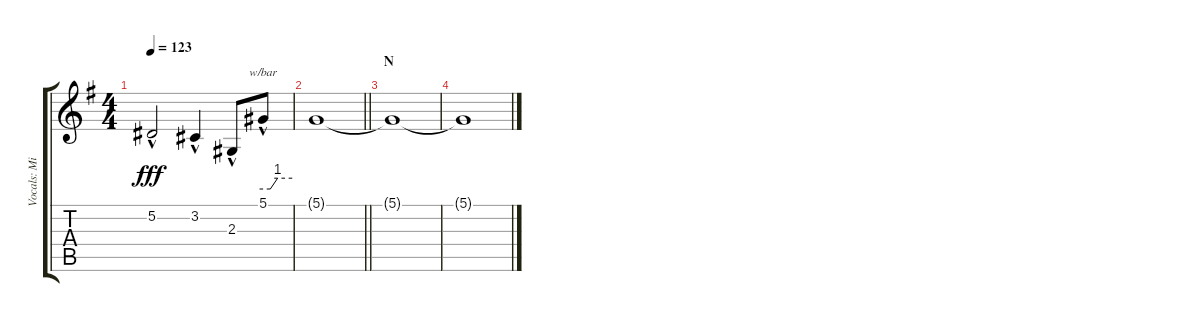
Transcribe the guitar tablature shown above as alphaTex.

\track ("Vocals: Midnight" "Vocals: Mi") {instrument lead2sawtooth}
\staff {score tabs}
\tuning (Eb4 Bb3 Gb3 Db3 Ab2 Eb2) {hide}
\ts (4 4)
\tempo 123
\clef g2
\ks g
5.2{hac}.2{dy fff} 3.2{hac}.4 2.3{hac}.8 5.1{hac}.8{tbe (custom default 0 0 15 0 30 4 60 4)} |
\barLineRight lightlight
5.1{t}.1 |
\section ("" "N")
5.1{t}.1{volume 0} |
5.1{t}.1
